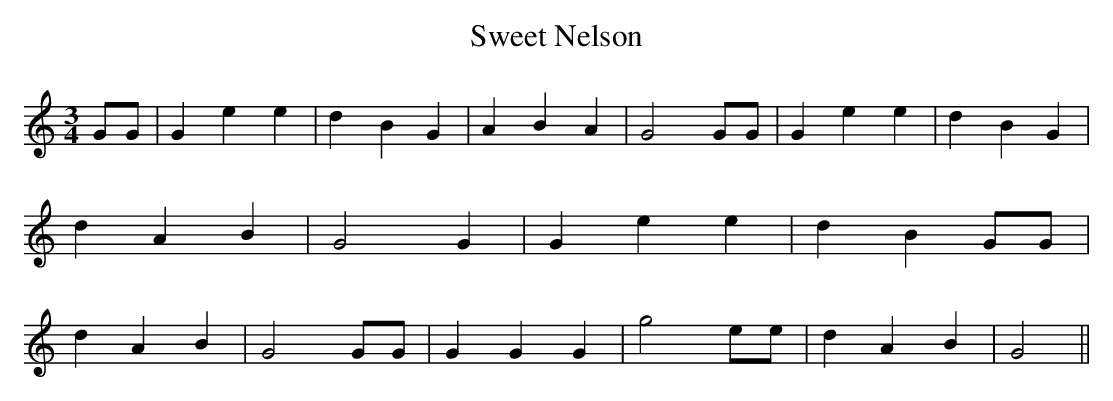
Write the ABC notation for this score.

X:1
T:Sweet Nelson
M:3/4
L:1/4
K:C
 G/2G/2| G e e| d B G| A B A| G2 G/2G/2| G e e| d B G| d A B| G2 G|\
 G e e| d B G/2G/2| d A B| G2 G/2G/2| G G G| g2 e/2e/2| d A B| G2||\
